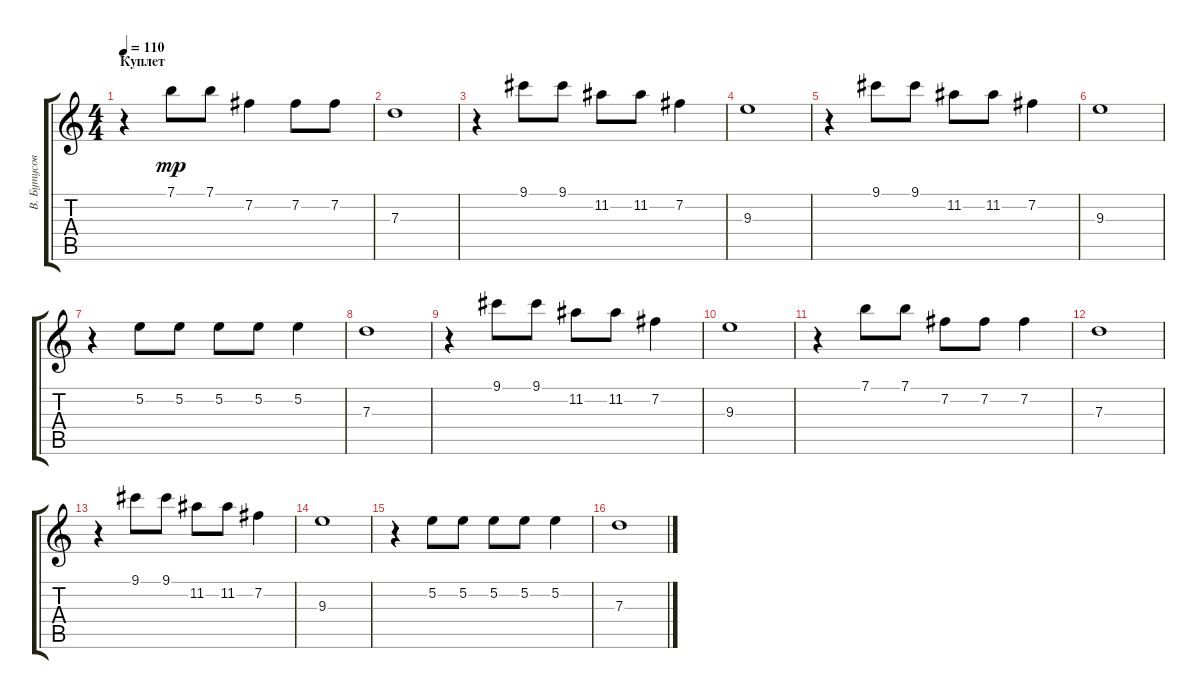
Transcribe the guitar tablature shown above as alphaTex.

\track ("В. Бутусов (Вокал)" "В. Бутусов") {instrument electricguitarclean}
\staff {score tabs}
\tuning (E4 B3 G3 D3 A2 E2) {hide}
\ts (4 4)
\section ("" "Куплет")
\tempo 110
\clef g2
\ks c
r.4{dy mp} 7.1.8 7.1.8 7.2.4 7.2.8 7.2.8 |
7.3.1 |
r.4 9.1.8 9.1.8 11.2.8 11.2.8 7.2.4 |
9.3.1 |
r.4 9.1.8 9.1.8 11.2.8 11.2.8 7.2.4 |
9.3.1 |
r.4 5.2.8 5.2.8 5.2.8 5.2.8 5.2.4 |
7.3.1 |
r.4 9.1.8 9.1.8 11.2.8 11.2.8 7.2.4 |
9.3.1 |
r.4 7.1.8 7.1.8 7.2.8 7.2.8 7.2.4 |
7.3.1 |
r.4 9.1.8 9.1.8 11.2.8 11.2.8 7.2.4 |
9.3.1 |
r.4 5.2.8 5.2.8 5.2.8 5.2.8 5.2.4 |
7.3.1
